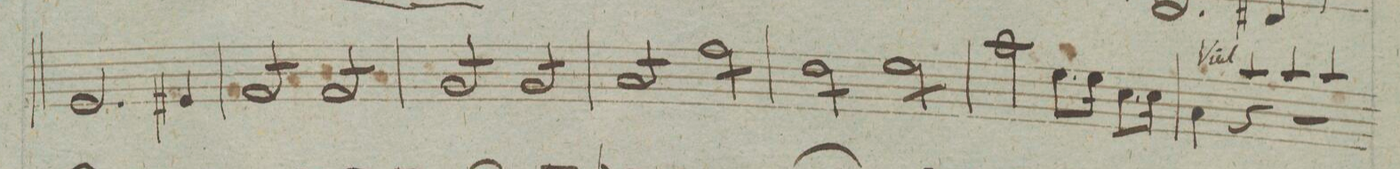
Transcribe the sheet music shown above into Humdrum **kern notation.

**kern	**dynam
*I"Baſso	*
*clefF4	*
*k[]	*
*met(c|)	*
*M2/2	*
2.GG/	.
4GG#X/	.
=20	=20
8AA/L	.
8AA/	.
8AA/	.
8AA/J	.
8AA/L	.
8AA/	.
8AA/	.
8AA/J	.
=21	=21
8BB/L	.
8BB/	.
8BB/	.
8BB/J	.
8BB/L	.
8BB/	.
8BB/	.
8BB/J	.
=22	=22
8C/L	.
8C/	.
8C/	.
8C/J	.
8A\L	.
8A\	.
8A\	.
8A\J	.
=23	=23
8F\L	.
8F\	.
8F\	.
8F\J	.
8G\L	.
8G\	.
8G\	.
8G\J	.
=24	=24
2c\	.
8.G\L	.
16G\Jk	.
8.E\L	.
16E\Jk	.
=25	=25
*^	*
4C\	4ryyyy	.
*cue	*	*
4c/	4r	.
4c/	2r	.
4c/	.	.
*v	*v	*
=26	=26
*-	*-
